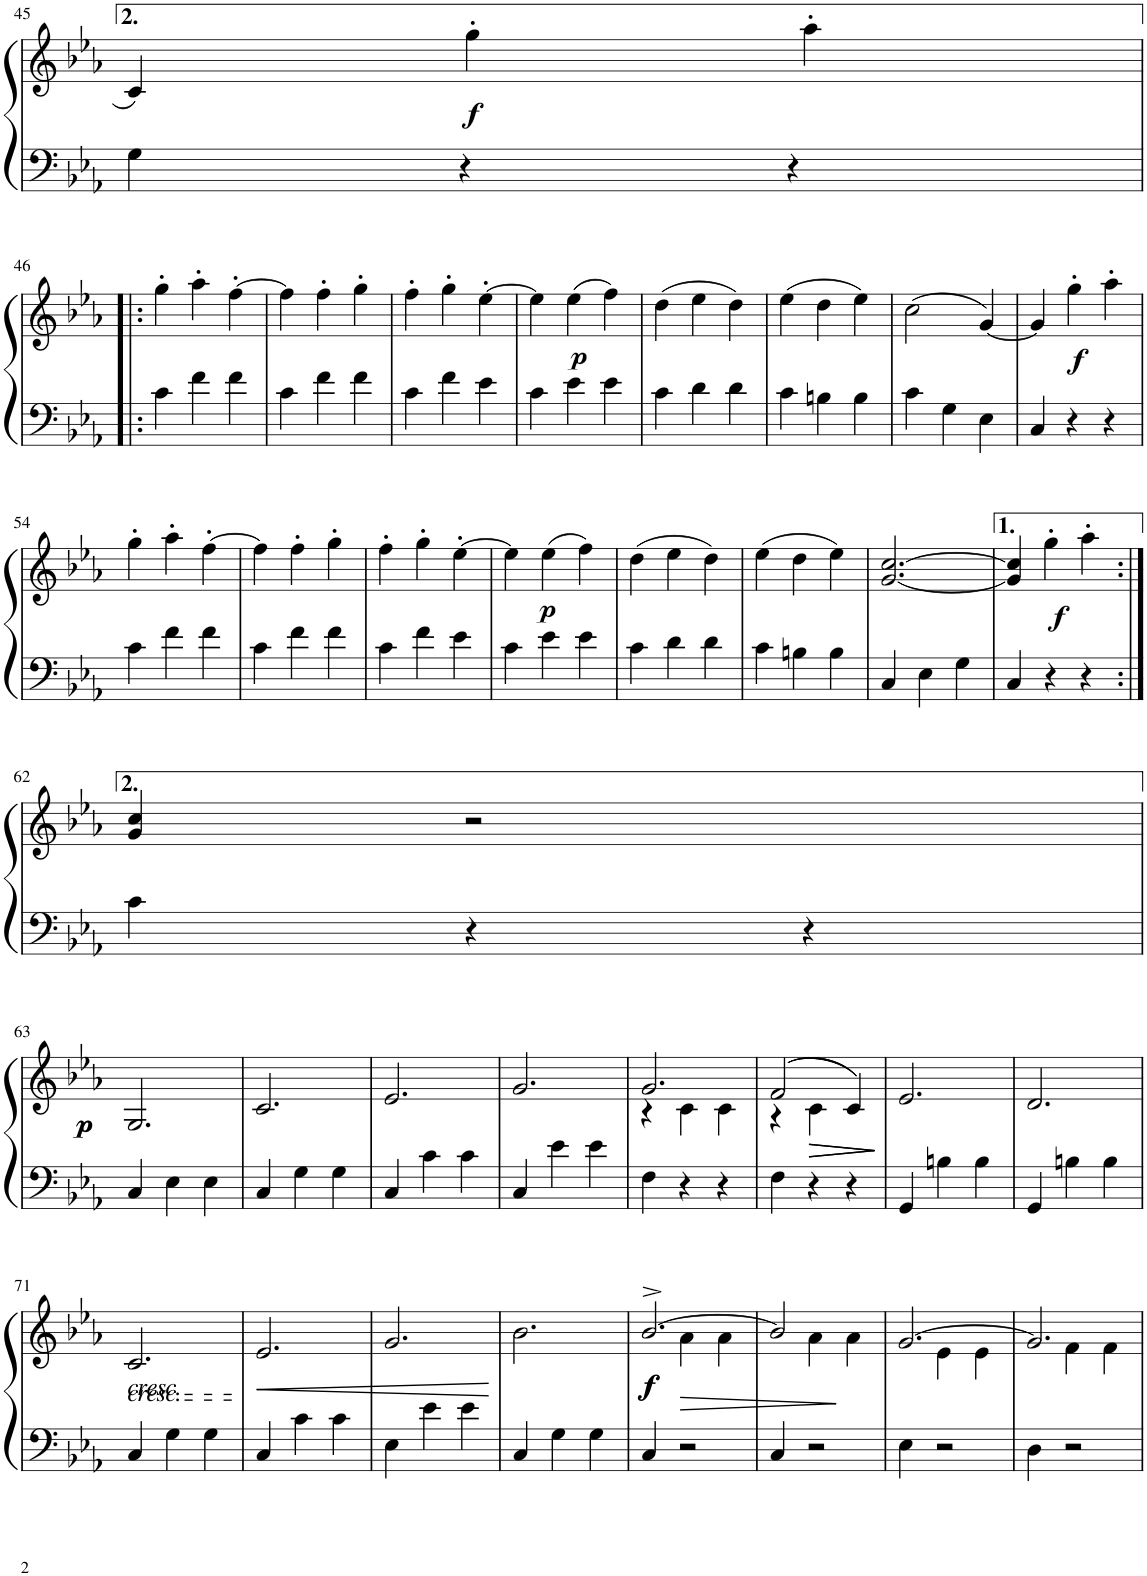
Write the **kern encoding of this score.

**kern	**kern	**dynam
*part1	*part1	*part1
*staff2	*staff1	*staff1/2
*I"Piano	*	*
*I'Pno.	*	*
!!LO:PB:g=z
*clefF4	*clefG2	*
*k[b-e-a-]	*k[b-e-a-]	*
*M3/4	*M3/4	*
=45	=45	=45
4G\	4c/	.
!	!	!LO:DY:b
4r	4gg'\	f
4r	4aa-'\	.
!!LO:LB:g=z
=46!|:	=46!|:	=46!|:
4c\	4gg'\	.
4f\	4aa-'\	.
4f\	[4ff'\	.
=47	=47	=47
4c\	4ff\]	.
4f\	4ff'\	.
4f\	4gg'\	.
=48	=48	=48
4c\	4ff'\	.
4f\	4gg'\	.
4e-\	[4ee-'\	.
=49	=49	=49
4c\	4ee-\]	.
!	!	!LO:DY:b
4e-\	(4ee-\	p
4e-\	4ff\)	.
=50	=50	=50
4c\	(4dd\	.
4d\	4ee-\	.
4d\	4dd\)	.
=51	=51	=51
4c\	(4ee-\	.
4Bn\	4dd\	.
4B\	4ee-\)	.
=52	=52	=52
4c\	(2cc\	.
4G\	.	.
4E-\	[4g/)	.
=53	=53	=53
4C/	4g/]	.
!	!	!LO:DY:b
4r	4gg'\	f
4r	4aa-'\	.
!!LO:LB:g=z
=54	=54	=54
4c\	4gg'\	.
4f\	4aa-'\	.
4f\	[4ff'\	.
=55	=55	=55
4c\	4ff\]	.
4f\	4ff'\	.
4f\	4gg'\	.
=56	=56	=56
4c\	4ff'\	.
4f\	4gg'\	.
4e-\	[4ee-'\	.
=57	=57	=57
4c\	4ee-\]	.
!	!	!LO:DY:b
4e-\	(4ee-\	p
4e-\	4ff\)	.
=58	=58	=58
4c\	(4dd\	.
4d\	4ee-\	.
4d\	4dd\)	.
=59	=59	=59
4c\	(4ee-\	.
4Bn\	4dd\	.
4B\	4ee-\)	.
=60	=60	=60
4C/	[2.g/ [2.cc/	.
4E-\	.	.
4G\	.	.
=61	=61	=61
4C/	4g/] 4cc/]	.
!	!	!LO:DY:b
4r	4gg'\	f
4r	4aa-'\	.
!!LO:LB:g=z
=62:|!	=62:|!	=62:|!
4c\	4g/ 4cc/	.
4r	2r	.
4r	.	.
!!LO:LB:g=z
=63	=63	=63
!	!	!LO:DY:b
!	!	!LO:DY:n=1:b
4C/	2.G/	p p
4E-\	.	.
4E-\	.	.
=64	=64	=64
4C/	2.c/	.
4G\	.	.
4G\	.	.
=65	=65	=65
4C/	2.e-/	.
4c\	.	.
4c\	.	.
=66	=66	=66
4C/	2.g/	.
4e-\	.	.
4e-\	.	.
=67	=67	=67
*	*^	*
4F\	2.g/	4r	.
4r	.	4c\	.
4r	.	4c\	.
=68	=68	=68	=68
4F\	((2f/	4r	.
!	!	!	!LO:HP:b
4r	.	4c\	>
4r	4c/))	4ryy	.
*	*v	*v	*
=69	=69	=69
4GG/	2.e-/	.
4Bn\	.	.
4B\	.	.
=70	=70	=70
4GG/	2.d/	.
4Bn\	.	.
4B\	.	.
!!LO:LB:g=z
=71	=71	=71
!	!LO:TX:b:i:t=cresc.	!
!	!LO:TX:b:i:t=cresc.	!
4C/	2.c/	.
4G\	.	.
4G\	.	.
=72	=72	=72
!	!	!LO:HP:b
4C/	2.e-/	<
4c\	.	.
4c\	.	.
=73	=73	=73
4E-\	2.g/	.
4e-\	.	.
4e-\	.	.
.	.	]
=74	=74	=74
4C/	2.b-\	.
4G\	.	.
4G\	.	.
=75	=75	=75
*	*^	*
!	!	!	!LO:DY:b
!	!	!	!LO:DY:n=1:b
4C/	[2.b-^/	4ryy	f f
2r	.	4a-\	.
.	.	4a-\	.
=76	=76	=76	=76
4C/	2b-/]	4ryy	.
2r	.	4a-\	.
.	4ryy	4a-\	[
=77	=77	=77	=77
4E-\	[2.g/	4ryy	.
2r	.	4e-\	.
.	.	4e-\	.
=78	=78	=78	=78
4D\	2.g/]	4ryy	.
2r	.	4f\	.
.	.	4f\	.
*	*v	*v	*
=	=	=
*-	*-	*-
